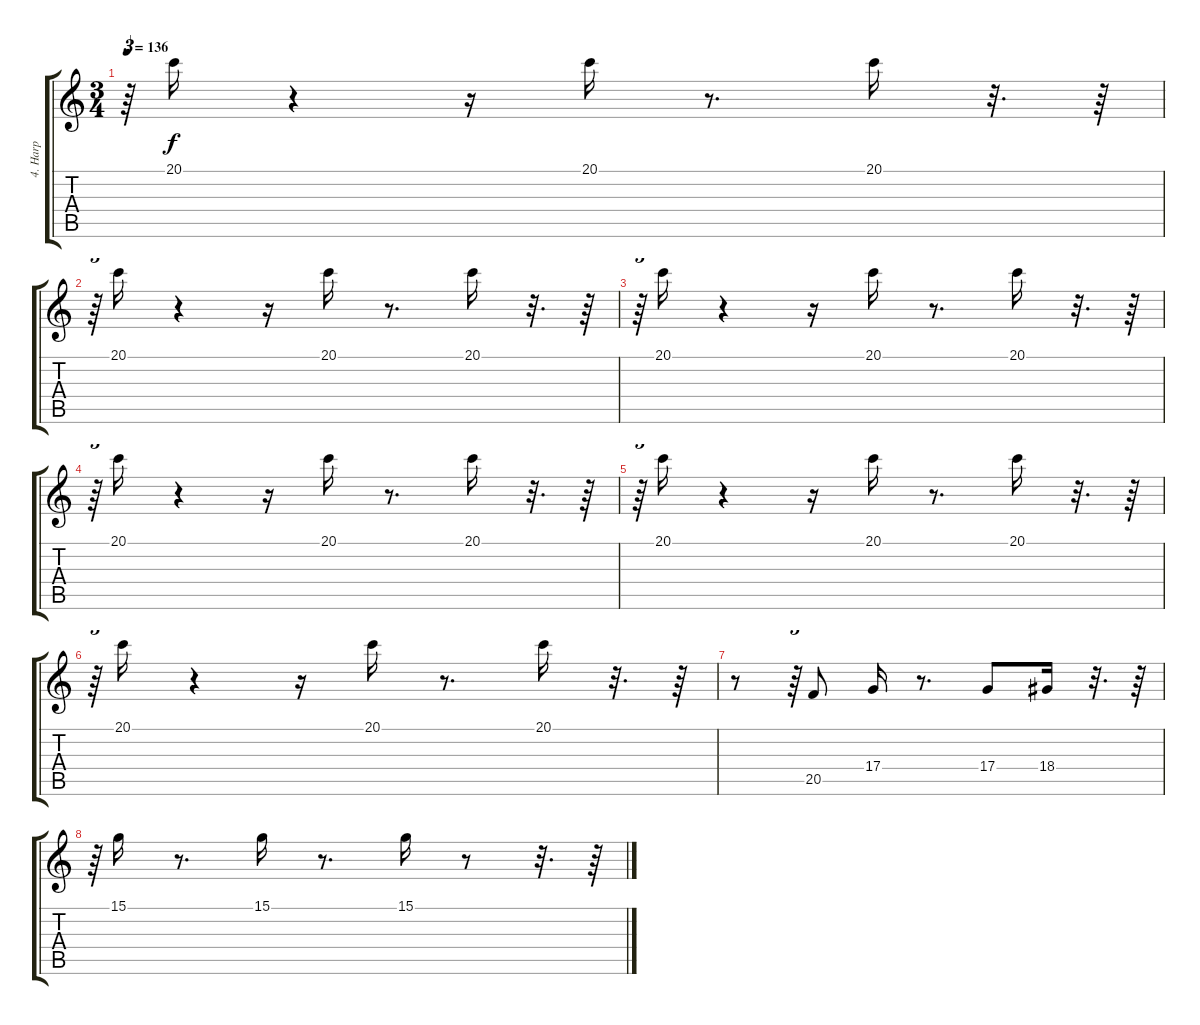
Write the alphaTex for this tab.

\track ("4. Harp" "4. Harp") {instrument orchestralharp}
\staff {score tabs}
\tuning (E4 B3 G3 D3 A2 E2) {hide}
\ts (3 4)
\tempo 136
\clef g2
\ks c
r.64{tu (3 2) dy f} 20.1.16 r.4 r.16 20.1.16 r.8{d} 20.1.16 r.32{d} r.64 |
r.64{tu (3 2)} 20.1.16 r.4 r.16 20.1.16 r.8{d} 20.1.16 r.32{d} r.64 |
r.64{tu (3 2)} 20.1.16 r.4 r.16 20.1.16 r.8{d} 20.1.16 r.32{d} r.64 |
r.64{tu (3 2)} 20.1.16 r.4 r.16 20.1.16 r.8{d} 20.1.16 r.32{d} r.64 |
r.64{tu (3 2)} 20.1.16 r.4 r.16 20.1.16 r.8{d} 20.1.16 r.32{d} r.64 |
r.64{tu (3 2)} 20.1.16 r.4 r.16 20.1.16 r.8{d} 20.1.16 r.32{d} r.64 |
r.8 r.64{tu (3 2)} 20.5.8 17.4.16 r.8{d} 17.4.8 18.4.16 r.32{d} r.64 |
r.64{tu (3 2)} 15.1.16 r.8{d} 15.1.16 r.8{d} 15.1.16 r.8 r.32{d} r.64
